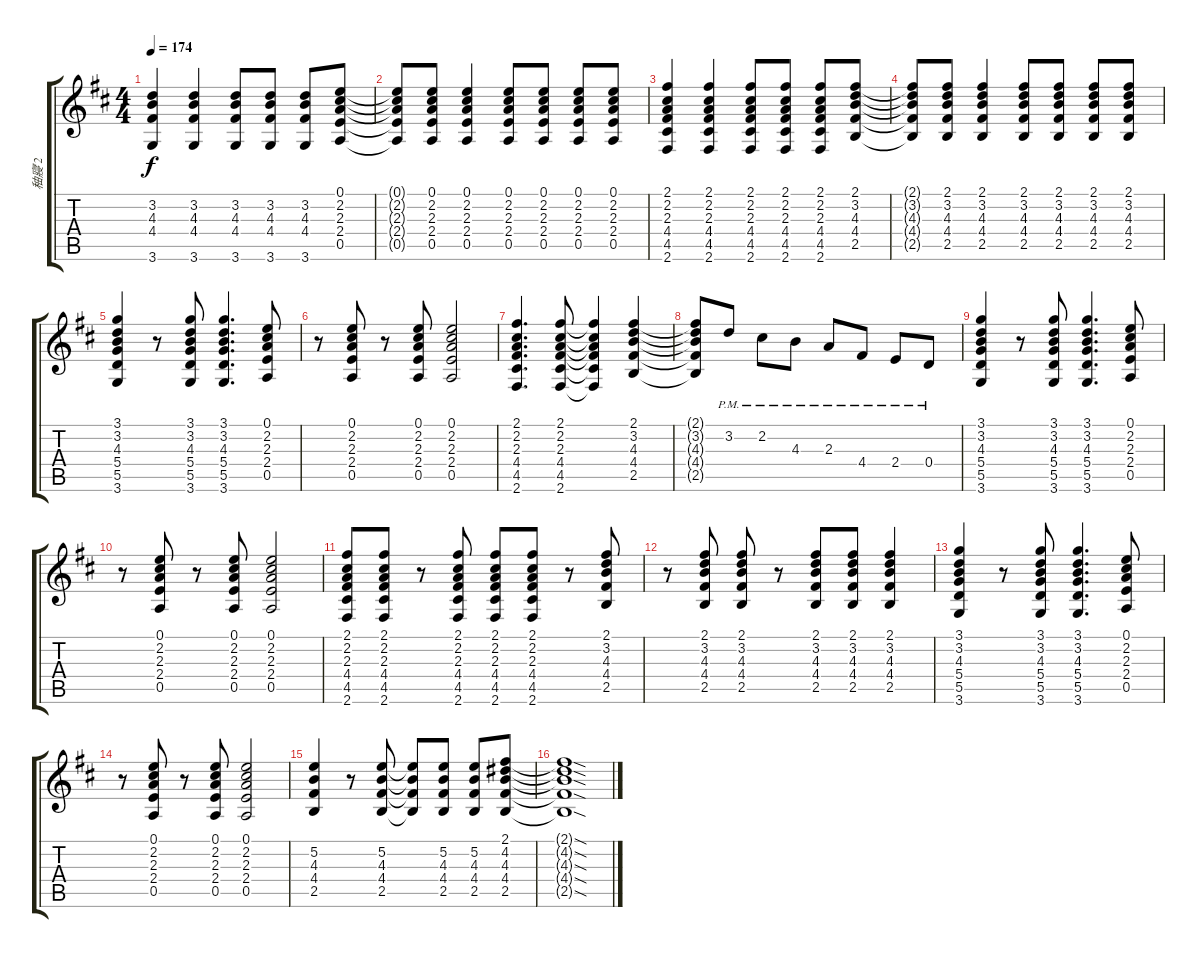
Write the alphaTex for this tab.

\track ("秞寢 2" "秞寢 2") {instrument distortionguitar}
\staff {score tabs}
\tuning (E4 B3 G3 D3 A2 E2) {hide}
\ts (4 4)
\tempo 174
\clef g2
\ks d
(3.2 4.3 4.4 3.6).4{dy f} (3.2 4.3 4.4 3.6).4 (3.2 4.3 4.4 3.6).8 (3.2 4.3 4.4 3.6).8 (3.2 4.3 4.4 3.6).8 (0.1 2.2 2.3 2.4 0.5).8 |
(0.1{t} 2.2{t} 2.3{t} 2.4{t} 0.5{t}).8 (0.1 2.2 2.3 2.4 0.5).8 (0.1 2.2 2.3 2.4 0.5).4 (0.1 2.2 2.3 2.4 0.5).8 (0.1 2.2 2.3 2.4 0.5).8 (0.1 2.2 2.3 2.4 0.5).8 (0.1 2.2 2.3 2.4 0.5).8 |
(2.1 2.2 2.3 4.4 4.5 2.6).4 (2.1 2.2 2.3 4.4 4.5 2.6).4 (2.1 2.2 2.3 4.4 4.5 2.6).8 (2.1 2.2 2.3 4.4 4.5 2.6).8 (2.1 2.2 2.3 4.4 4.5 2.6).8 (2.1 3.2 4.3 4.4 2.5).8 |
(2.1{t} 3.2{t} 4.3{t} 4.4{t} 2.5{t}).8 (2.1 3.2 4.3 4.4 2.5).8 (2.1 3.2 4.3 4.4 2.5).4 (2.1 3.2 4.3 4.4 2.5).8 (2.1 3.2 4.3 4.4 2.5).8 (2.1 3.2 4.3 4.4 2.5).8 (2.1 3.2 4.3 4.4 2.5).8 |
(3.1 3.2 4.3 5.4 5.5 3.6).4 r.8 (3.1 3.2 4.3 5.4 5.5 3.6).8 (3.1 3.2 4.3 5.4 5.5 3.6).4{d} (0.1 2.2 2.3 2.4 0.5).8 |
r.8 (0.1 2.2 2.3 2.4 0.5).8 r.8 (0.1 2.2 2.3 2.4 0.5).8 (0.1 2.2 2.3 2.4 0.5).2 |
(2.1 2.2 2.3 4.4 4.5 2.6).4{d} (2.1 2.2 2.3 4.4 4.5 2.6).8 (2.1{t} 2.2{t} 2.3{t} 4.4{t} 4.5{t} 2.6{t}).4 (2.1 3.2 4.3 4.4 2.5).4 |
(2.1{t} 3.2{t} 4.3{t} 4.4{t} 2.5{t}).8 3.2{pm}.8 2.2{pm}.8 4.3{pm}.8 2.3{pm}.8 4.4{pm}.8 2.4{pm}.8 0.4{pm}.8 |
(3.1 3.2 4.3 5.4 5.5 3.6).4 r.8 (3.1 3.2 4.3 5.4 5.5 3.6).8 (3.1 3.2 4.3 5.4 5.5 3.6).4{d} (0.1 2.2 2.3 2.4 0.5).8 |
r.8 (0.1 2.2 2.3 2.4 0.5).8 r.8 (0.1 2.2 2.3 2.4 0.5).8 (0.1 2.2 2.3 2.4 0.5).2 |
(2.1 2.2 2.3 4.4 4.5 2.6).8 (2.1 2.2 2.3 4.4 4.5 2.6).8 r.8 (2.1 2.2 2.3 4.4 4.5 2.6).8 (2.1 2.2 2.3 4.4 4.5 2.6).8 (2.1 2.2 2.3 4.4 4.5 2.6).8 r.8 (2.1 3.2 4.3 4.4 2.5).8 |
r.8 (2.1 3.2 4.3 4.4 2.5).8 (2.1 3.2 4.3 4.4 2.5).8 r.8 (2.1 3.2 4.3 4.4 2.5).8 (2.1 3.2 4.3 4.4 2.5).8 (2.1 3.2 4.3 4.4 2.5).4 |
(3.1 3.2 4.3 5.4 5.5 3.6).4 r.8 (3.1 3.2 4.3 5.4 5.5 3.6).8 (3.1 3.2 4.3 5.4 5.5 3.6).4{d} (0.1 2.2 2.3 2.4 0.5).8 |
r.8 (0.1 2.2 2.3 2.4 0.5).8 r.8 (0.1 2.2 2.3 2.4 0.5).8 (0.1 2.2 2.3 2.4 0.5).2 |
(5.2 4.3 4.4 2.5).4 r.8 (5.2 4.3 4.4 2.5).8 (5.2{t} 4.3{t} 4.4{t} 2.5{t}).8 (5.2 4.3 4.4 2.5).8 (5.2 4.3 4.4 2.5).8 (2.1 4.2 4.3 4.4 2.5).8 |
(2.1{sod t} 4.2{sod t} 4.3{sod t} 4.4{sod t} 2.5{sod t}).1
